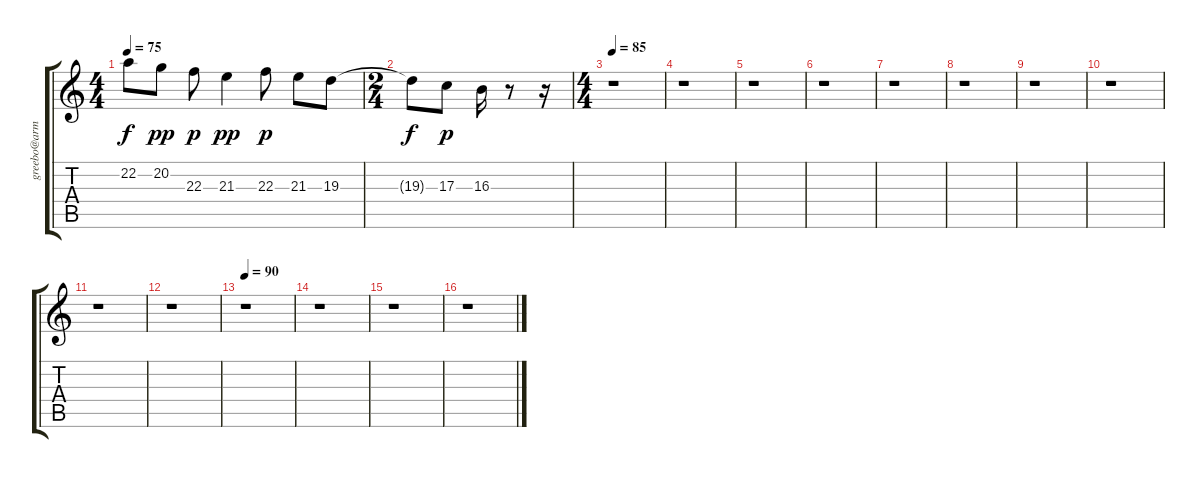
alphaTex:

\track ("" "greebo@arm") {instrument brightacousticpiano}
\staff {score tabs}
\tuning (E4 B3 G3 D3 A2 E2) {hide}
\ts (4 4)
\tempo 75
\clef g2
\ks c
22.2{t}.8{dy f} 20.2.8{dy pp} 22.3.8{dy p} 21.3.4{dy pp} 22.3.8{dy p} 21.3.8 19.3.8 |
\ts (2 4)
19.3{t}.8{dy f} 17.3.8{dy p} 16.3.16 r.8 r.16 |
\ts (4 4)
\tempo 85
r.1 |
r.1 |
r.1 |
r.1 |
r.1 |
r.1 |
r.1 |
r.1 |
r.1 |
r.1 |
\tempo 90
r.1 |
r.1 |
r.1 |
r.1
